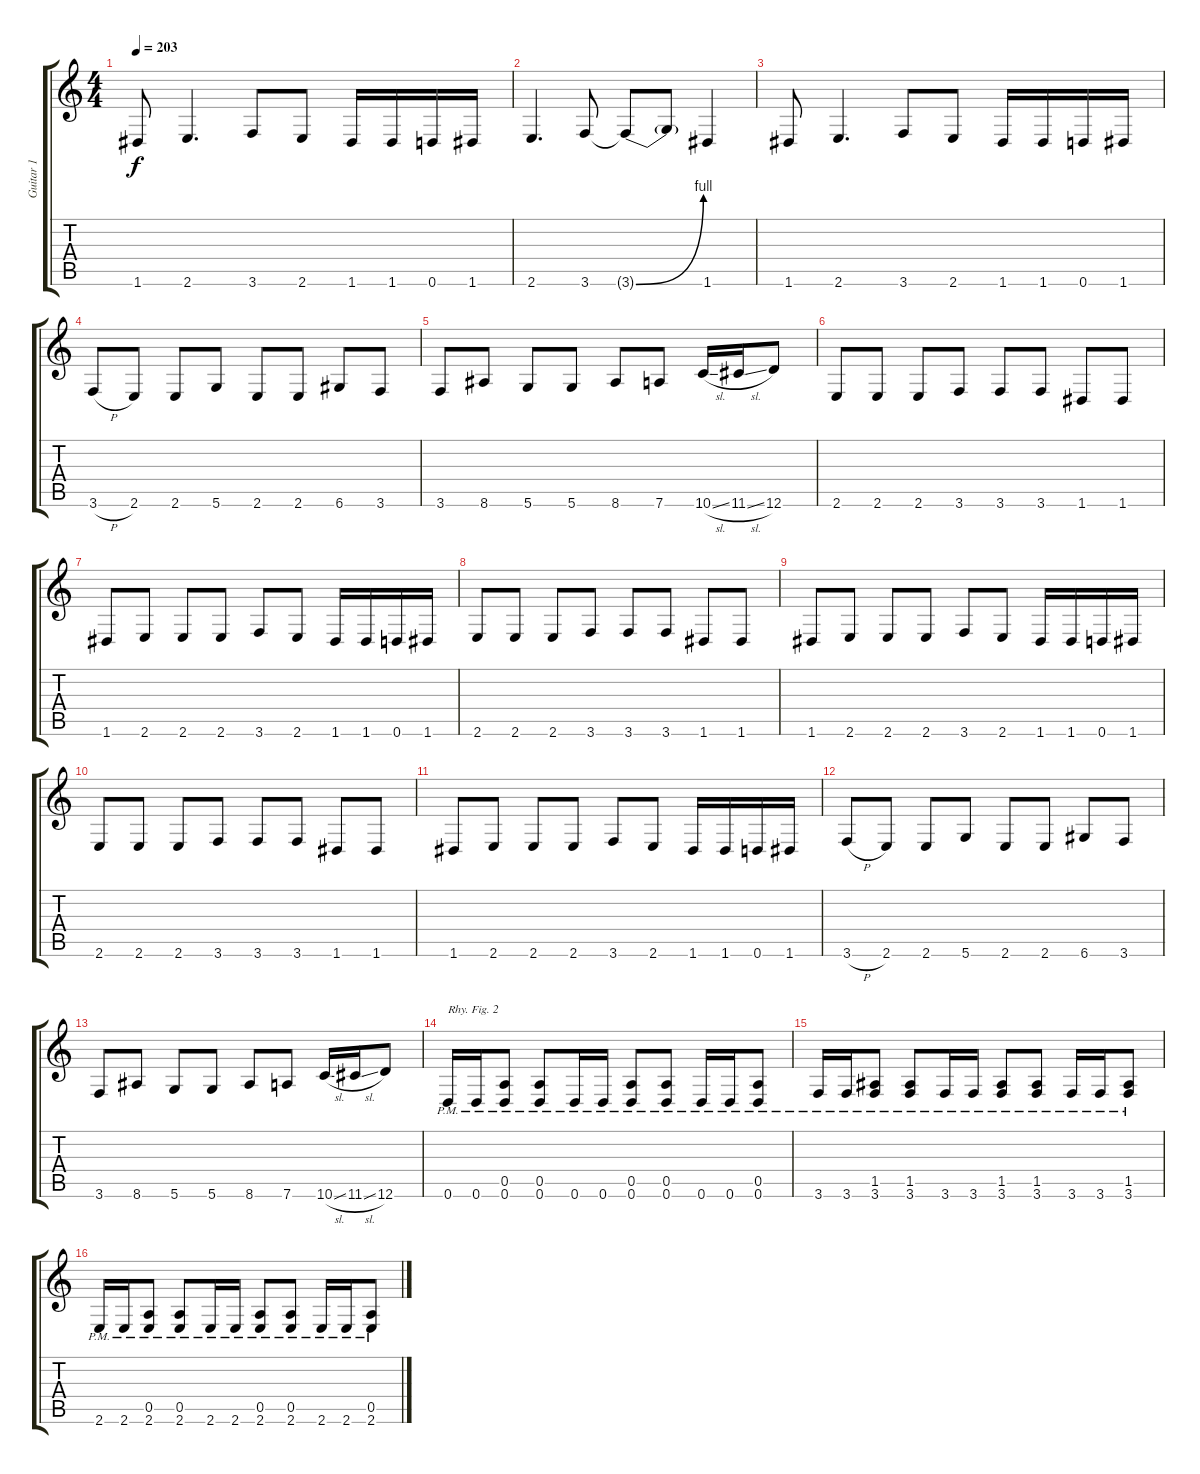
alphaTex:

\track ("Guitar 1" "Guitar 1") {instrument distortionguitar}
\staff {score tabs}
\tuning (E4 B3 G3 D3 A2 D2) {hide}
\ts (4 4)
\tempo 203
\clef g2
\ks c
1.6.8{dy f} 2.6.4{d} 3.6.8 2.6.8 1.6.16 1.6.16 0.6.16 1.6.16 |
2.6.4{d} 3.6.8 3.6{be (bend 0 0 60 4) t}.8 3.6{t}.8 1.6.4 |
1.6.8 2.6.4{d} 3.6.8 2.6.8 1.6.16 1.6.16 0.6.16 1.6.16 |
3.6{h}.8 2.6.8 2.6.8 5.6.8 2.6.8 2.6.8 6.6.8 3.6.8 |
3.6.8 8.6.8 5.6.8 5.6.8 8.6.8 7.6.8 10.6{sl}.16 11.6{sl}.16 12.6.8 |
2.6.8 2.6.8 2.6.8 3.6.8 3.6.8 3.6.8 1.6.8 1.6.8 |
1.6.8 2.6.8 2.6.8 2.6.8 3.6.8 2.6.8 1.6.16 1.6.16 0.6.16 1.6.16 |
2.6.8 2.6.8 2.6.8 3.6.8 3.6.8 3.6.8 1.6.8 1.6.8 |
1.6.8 2.6.8 2.6.8 2.6.8 3.6.8 2.6.8 1.6.16 1.6.16 0.6.16 1.6.16 |
2.6.8 2.6.8 2.6.8 3.6.8 3.6.8 3.6.8 1.6.8 1.6.8 |
1.6.8 2.6.8 2.6.8 2.6.8 3.6.8 2.6.8 1.6.16 1.6.16 0.6.16 1.6.16 |
3.6{h}.8 2.6.8 2.6.8 5.6.8 2.6.8 2.6.8 6.6.8 3.6.8 |
3.6.8 8.6.8 5.6.8 5.6.8 8.6.8 7.6.8 10.6{sl}.16 11.6{sl}.16 12.6.8 |
0.6{pm}.16{txt "Rhy. Fig. 2"} 0.6{pm}.16 (0.5{pm} 0.6{pm}).8 (0.5{pm} 0.6{pm}).8 0.6{pm}.16 0.6{pm}.16 (0.5{pm} 0.6{pm}).8 (0.5{pm} 0.6{pm}).8 0.6{pm}.16 0.6{pm}.16 (0.5{pm} 0.6{pm}).8 |
3.6{pm}.16 3.6{pm}.16 (1.5{pm} 3.6{pm}).8 (1.5{pm} 3.6{pm}).8 3.6{pm}.16 3.6{pm}.16 (1.5{pm} 3.6{pm}).8 (1.5{pm} 3.6{pm}).8 3.6{pm}.16 3.6{pm}.16 (1.5{pm} 3.6{pm}).8 |
2.6{pm}.16 2.6{pm}.16 (0.5{pm} 2.6{pm}).8 (0.5{pm} 2.6{pm}).8 2.6{pm}.16 2.6{pm}.16 (0.5{pm} 2.6{pm}).8 (0.5{pm} 2.6{pm}).8 2.6{pm}.16 2.6{pm}.16 (0.5{pm} 2.6{pm}).8
